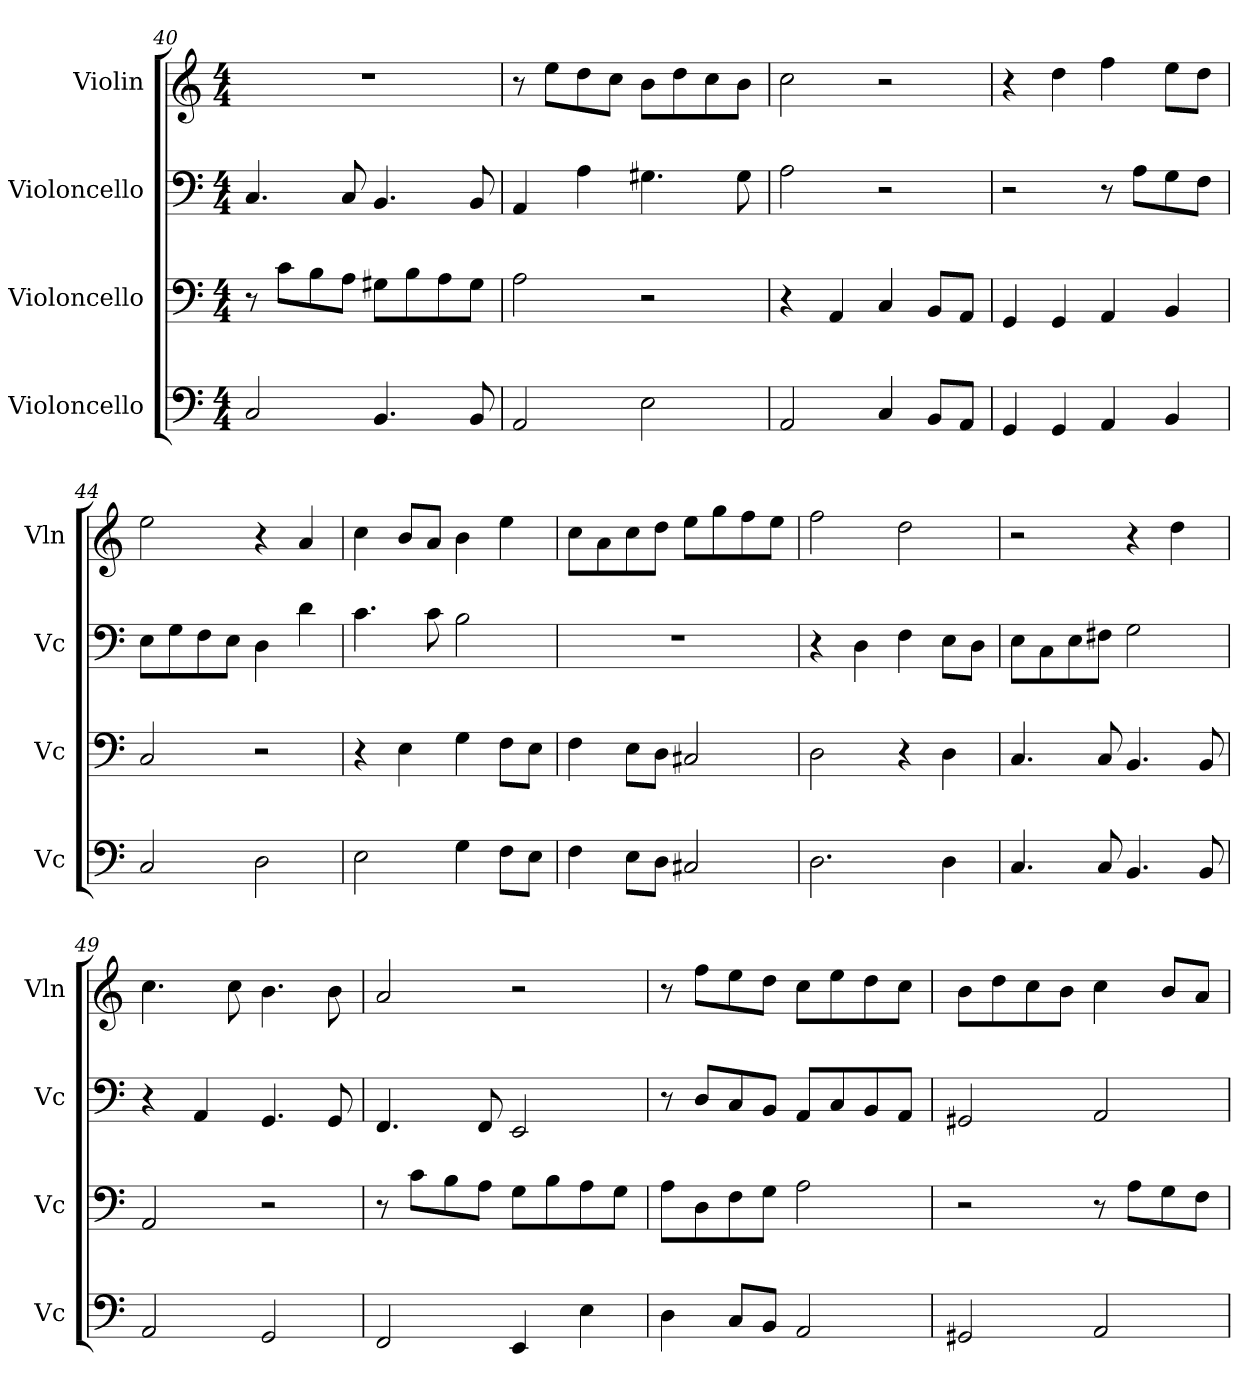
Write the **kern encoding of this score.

**kern	**kern	**kern	**kern
*part4	*part3	*part2	*part1
*staff4	*staff3	*staff2	*staff1
*I"Violoncello	*I"Violoncello	*I"Violoncello	*I"Violin
*I'Vc	*I'Vc	*I'Vc	*I'Vln
*clefF4	*clefF4	*clefF4	*clefG2
*k[]	*k[]	*k[]	*k[]
*M4/4	*M4/4	*M4/4	*M4/4
=40	=40	=40	=40
2C/	8r	4.C/	1r
.	8c\L	.	.
.	8B\	.	.
.	8A\J	8C/	.
4.BB/	8G#X\L	4.BB/	.
.	8B\	.	.
.	8A\	.	.
8BB/	8G#\J	8BB/	.
=41	=41	=41	=41
2AA/	2A\	4AA/	8r
.	.	.	8ee\L
.	.	4A\	8dd\
.	.	.	8cc\J
2E\	2r	4.G#X\	8b\L
.	.	.	8dd\
.	.	.	8cc\
.	.	8G#\	8b\J
=42	=42	=42	=42
2AA/	4r	2A\	2cc\
.	4AA/	.	.
4C/	4C/	2r	2r
8BB/L	8BB/L	.	.
8AA/J	8AA/J	.	.
=43	=43	=43	=43
4GG/	4GG/	2r	4r
4GG/	4GG/	.	4dd\
4AA/	4AA/	8r	4ff\
.	.	8A\L	.
4BB/	4BB/	8G\	8ee\L
.	.	8F\J	8dd\J
=44	=44	=44	=44
2C/	2C/	8E\L	2ee\
.	.	8G\	.
.	.	8F\	.
.	.	8E\J	.
2D\	2r	4D\	4r
.	.	4d\	4a/
=45	=45	=45	=45
2E\	4r	4.c\	4cc\
.	4E\	.	8b/L
.	.	8c\	8a/J
4G\	4G\	2B\	4b\
8F\L	8F\L	.	4ee\
8E\J	8E\J	.	.
=46	=46	=46	=46
4F\	4F\	1r	8cc\L
.	.	.	8a\
8E\L	8E\L	.	8cc\
8D\J	8D\J	.	8dd\J
2C#X/	2C#X/	.	8ee\L
.	.	.	8gg\
.	.	.	8ff\
.	.	.	8ee\J
=47	=47	=47	=47
2.D\	2D\	4r	2ff\
.	.	4D\	.
.	4r	4F\	2dd\
4D\	4D\	8E\L	.
.	.	8D\J	.
=48	=48	=48	=48
4.C/	4.C/	8E\L	2r
.	.	8C\	.
.	.	8E\	.
8C/	8C/	8F#X\J	.
4.BB/	4.BB/	2G\	4r
.	.	.	4dd\
8BB/	8BB/	.	.
=49	=49	=49	=49
2AA/	2AA/	4r	4.cc\
.	.	4AA/	.
.	.	.	8cc\
2GG/	2r	4.GG/	4.b\
.	.	8GG/	8b\
=50	=50	=50	=50
2FF/	8r	4.FF/	2a/
.	8c\L	.	.
.	8B\	.	.
.	8A\J	8FF/	.
4EE/	8G\L	2EE/	2r
.	8B\	.	.
4E\	8A\	.	.
.	8G\J	.	.
=51	=51	=51	=51
4D\	8A\L	8r	8r
.	8D\	8D/L	8ff\L
8C/L	8F\	8C/	8ee\
8BB/J	8G\J	8BB/J	8dd\J
2AA/	2A\	8AA/L	8cc\L
.	.	8C/	8ee\
.	.	8BB/	8dd\
.	.	8AA/J	8cc\J
=52	=52	=52	=52
2GG#X/	2r	2GG#X/	8b\L
.	.	.	8dd\
.	.	.	8cc\
.	.	.	8b\J
2AA/	8r	2AA/	4cc\
.	8A\L	.	.
.	8G\	.	8b/L
.	8F\J	.	8a/J
=	=	=	=
*-	*-	*-	*-
